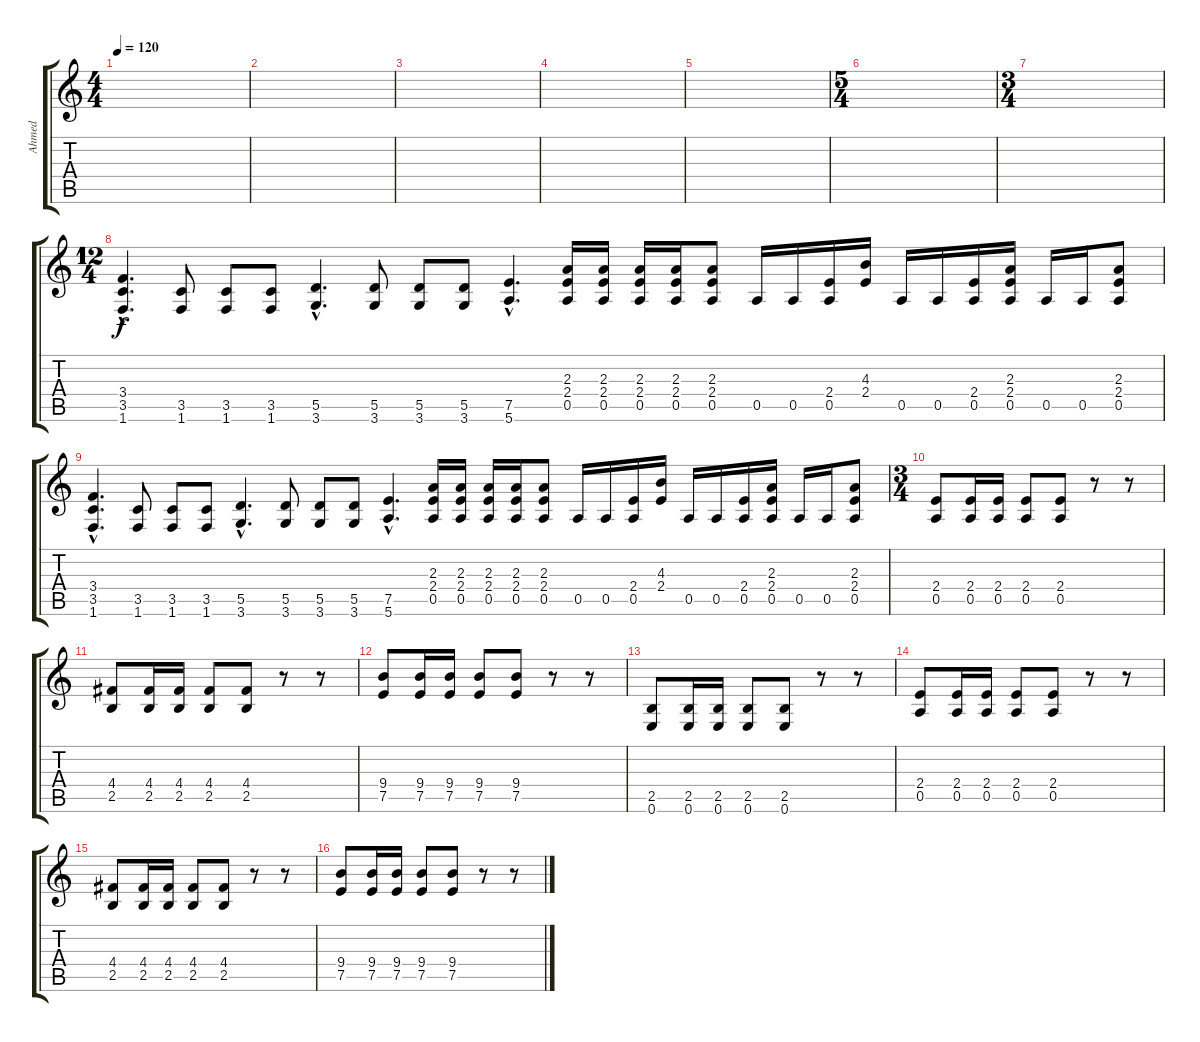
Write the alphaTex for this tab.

\track ("Ahmed" "Ahmed") {instrument distortionguitar}
\staff {score tabs}
\tuning (E4 B3 G3 D3 A2 E2) {hide}
\ts (4 4)
\tempo 120
\clef g2
\ks c
|
|
|
|
|
\ts (5 4)
|
\ts (3 4)
|
\ts (12 4)
(3.4{hac} 3.5{hac} 1.6{hac}).4{d} (3.5 1.6).8 (3.5 1.6).8 (3.5 1.6).8 (5.5{hac} 3.6{hac}).4{d} (5.5 3.6).8 (5.5 3.6).8 (5.5 3.6).8 (7.5{hac} 5.6{hac}).4{d} (2.3 2.4 0.5).16 (2.3 2.4 0.5).16 (2.3 2.4 0.5).16 (2.3 2.4 0.5).16 (2.3 2.4 0.5).8 0.5.16 0.5.16 (2.4 0.5).16 (4.3 2.4).16 0.5.16 0.5.16 (2.4 0.5).16 (2.3 2.4 0.5).16 0.5.16 0.5.16 (2.3 2.4 0.5).8 |
(3.4{hac} 3.5{hac} 1.6{hac}).4{d} (3.5 1.6).8 (3.5 1.6).8 (3.5 1.6).8 (5.5{hac} 3.6{hac}).4{d} (5.5 3.6).8 (5.5 3.6).8 (5.5 3.6).8 (7.5{hac} 5.6{hac}).4{d} (2.3 2.4 0.5).16 (2.3 2.4 0.5).16 (2.3 2.4 0.5).16 (2.3 2.4 0.5).16 (2.3 2.4 0.5).8 0.5.16 0.5.16 (2.4 0.5).16 (4.3 2.4).16 0.5.16 0.5.16 (2.4 0.5).16 (2.3 2.4 0.5).16 0.5.16 0.5.16 (2.3 2.4 0.5).8 |
\ts (3 4)
(2.4 0.5).8 (2.4 0.5).16 (2.4 0.5).16 (2.4 0.5).8 (2.4 0.5).8 r.8 r.8 |
(4.4 2.5).8 (4.4 2.5).16 (4.4 2.5).16 (4.4 2.5).8 (4.4 2.5).8 r.8 r.8 |
(9.4 7.5).8 (9.4 7.5).16 (9.4 7.5).16 (9.4 7.5).8 (9.4 7.5).8 r.8 r.8 |
(2.5 0.6).8 (2.5 0.6).16 (2.5 0.6).16 (2.5 0.6).8 (2.5 0.6).8 r.8 r.8 |
(2.4 0.5).8 (2.4 0.5).16 (2.4 0.5).16 (2.4 0.5).8 (2.4 0.5).8 r.8 r.8 |
(4.4 2.5).8 (4.4 2.5).16 (4.4 2.5).16 (4.4 2.5).8 (4.4 2.5).8 r.8 r.8 |
(9.4 7.5).8 (9.4 7.5).16 (9.4 7.5).16 (9.4 7.5).8 (9.4 7.5).8 r.8 r.8
